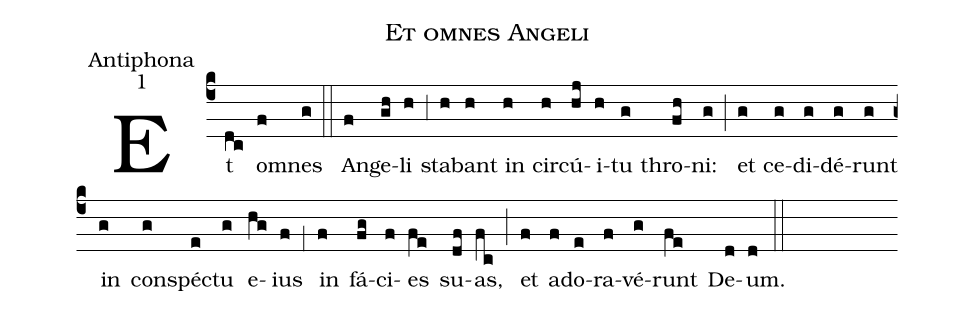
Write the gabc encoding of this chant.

name:Et omnes Angeli;
office-part:Antiphona;
mode:1;
%%
(c4) Et(dc) o(f)mnes(g) (::)
An(f)ge(gh)li(h) (,3) sta(h)bant(h) in(h) cir(h)cú(hj)i(h)tu(g) thro(fh)ni:(g) (;) et(g) ce(g)di(g)dé(g)runt(g) in(g) con(g)spé(e)ctu(g) e(hg)ius(f) (,1) in(f) fá(fg)ci(f)es(fe) su(df)as,(fc) (;) et(f) a(f)do(e)ra(f)vé(g)runt(fe) De(d)um.(d) (::)
